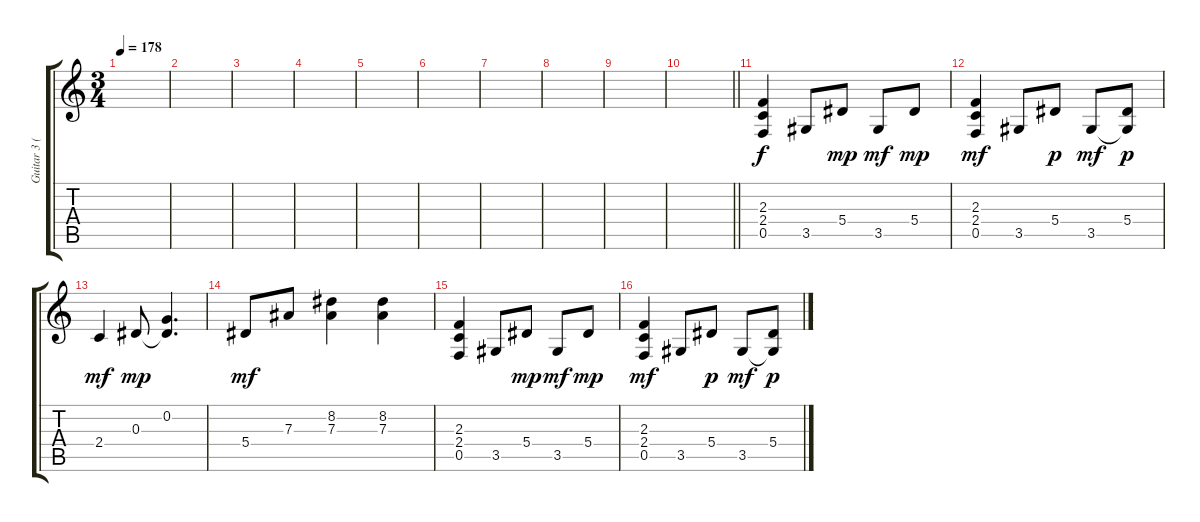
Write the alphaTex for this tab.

\track ("Guitar 3 (Rhytm)" "Guitar 3 (") {instrument distortionguitar}
\staff {score tabs}
\tuning (C4 G3 Eb3 Bb2 F2 C2) {hide}
\ts (3 4)
\tempo 178
\clef g2
\ks c
|
|
|
|
|
|
|
|
|
\barLineRight lightlight
|
(2.3 2.4 0.5).4{balance 12} 3.5.8 5.4.8{dy mp} 3.5.8{dy mf} 5.4.8{dy mp} |
(2.3 2.4 0.5).4{dy mf} 3.5.8 5.4.8{dy p} 3.5.8{dy mf} (5.4 3.5{t}).8{dy p} |
2.4.4{dy mf} 0.3.8{dy mp} (0.2 0.3{t}).4{d} |
5.4.8{dy mf} 7.3.8 (8.2 7.3).4 (8.2 7.3).4 |
(2.3 2.4 0.5).4 3.5.8 5.4.8{dy mp} 3.5.8{dy mf} 5.4.8{dy mp} |
(2.3 2.4 0.5).4{dy mf} 3.5.8 5.4.8{dy p} 3.5.8{dy mf} (5.4 3.5{t}).8{dy p}
